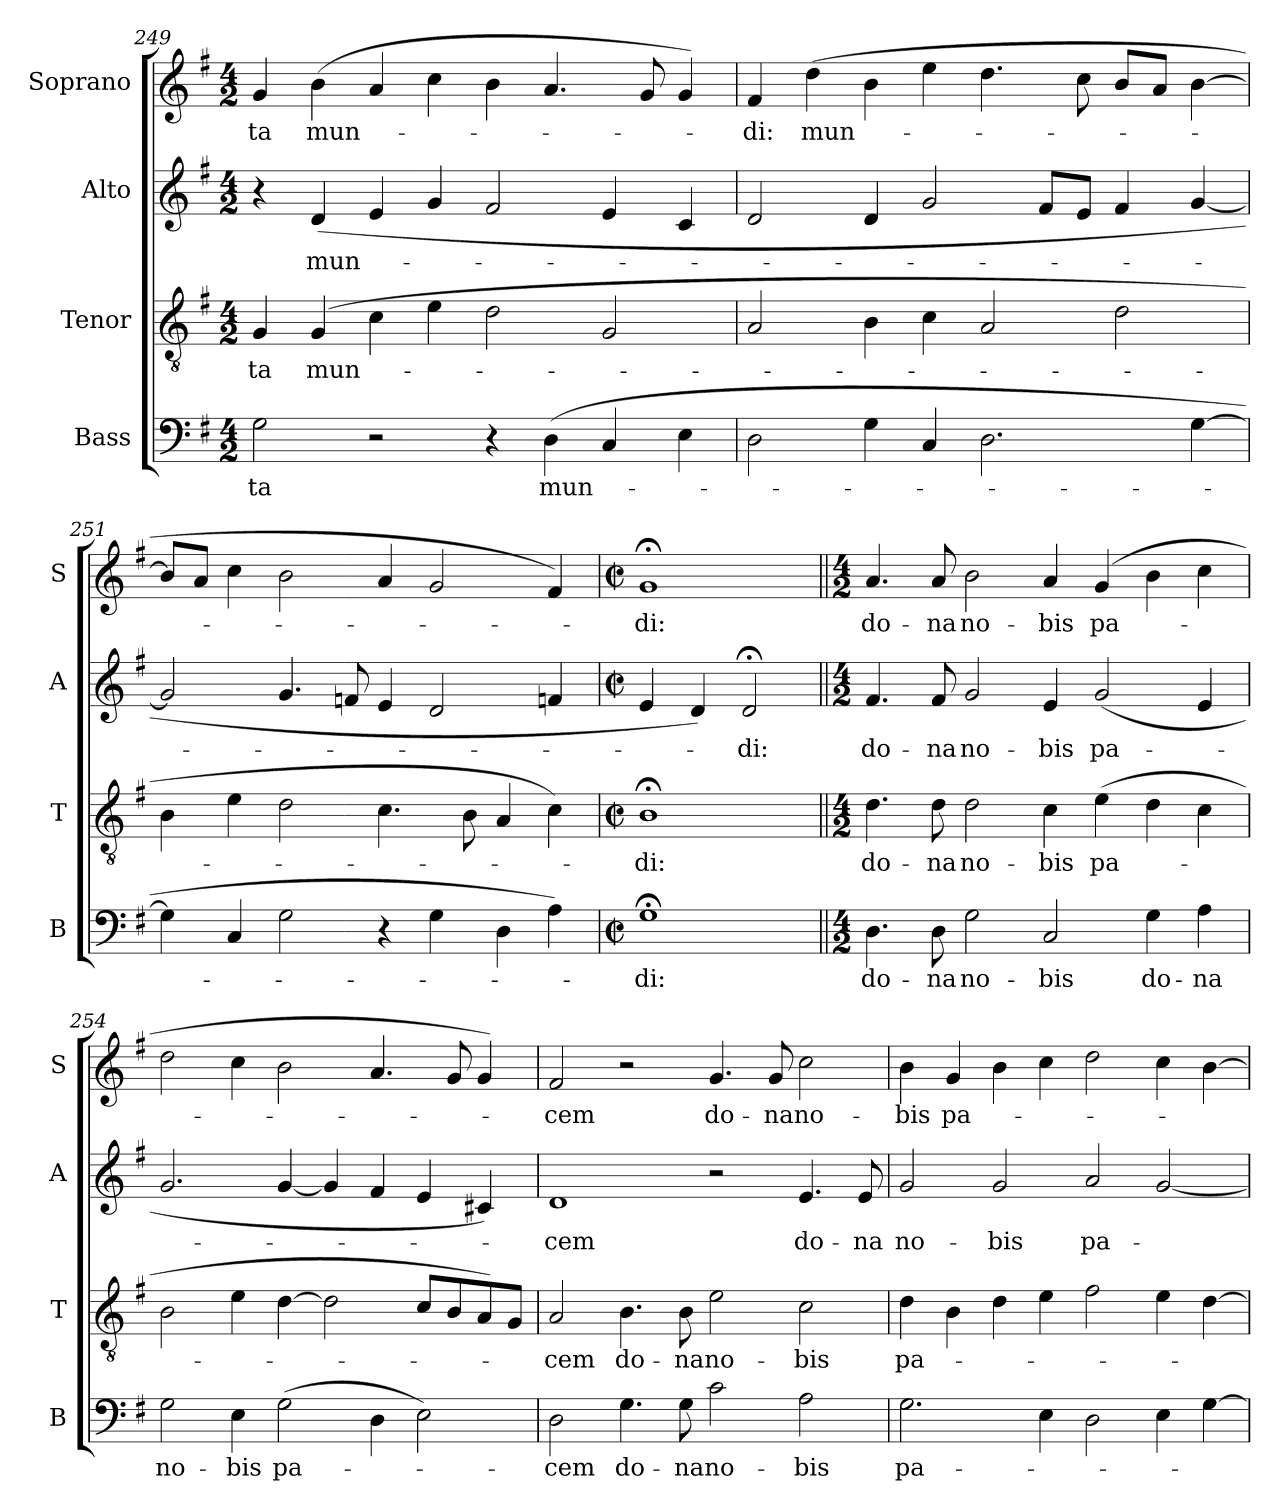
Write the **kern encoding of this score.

**kern	**text	**kern	**text	**kern	**text	**kern	**text
*part4	*part4	*part3	*part3	*part2	*part2	*part1	*part1
*staff4	*staff4	*staff3	*staff3	*staff2	*staff2	*staff1	*staff1
*I"Bass	*	*I"Tenor	*	*I"Alto	*	*I"Soprano	*
*I'B	*	*I'T	*	*I'A	*	*I'S	*
*clefF4	*	*clefGv2	*	*clefG2	*	*clefG2	*
*k[f#]	*	*k[f#]	*	*k[f#]	*	*k[f#]	*
*G:	*	*G:	*	*G:	*	*G:	*
*M4/2	*	*M4/2	*	*M4/2	*	*M4/2	*
=249	=249	=249	=249	=249	=249	=249	=249
2G\	-ta	4G/	-ta	4r	.	4g/	-ta
.	.	(4G/	mun-	(4d/	mun-	(4b\	mun-
2r	.	4c\	.	4e/	.	4a/	.
.	.	4e\	.	4g/	.	4cc\	.
4r	.	2d\	.	2f#/	.	4b\	.
(4D\	mun-	.	.	.	.	4.a/	.
4C/	.	2G/	.	4e/	.	.	.
.	.	.	.	.	.	8g/	.
4E\	.	.	.	4c/	.	4g/)	.
=250	=250	=250	=250	=250	=250	=250	=250
2D\	.	2A/	.	2d/	.	4f#/	-di:
.	.	.	.	.	.	(4dd\	mun-
4G\	.	4B\	.	4d/	.	4b\	.
4C/	.	4c\	.	2g/	.	4ee\	.
2.D\	.	2A/	.	.	.	4.dd\	.
.	.	.	.	8f#/L	.	.	.
.	.	.	.	8e/J	.	8cc\	.
.	.	2d\	.	4f#/	.	8b/L	.
.	.	.	.	.	.	8a/J	.
[4G\	.	.	.	[4g/	.	[4b\	.
!!LO:LB:g=z
=251	=251	=251	=251	=251	=251	=251	=251
4G\]	.	4B\	.	2g/]	.	8b/L]	.
.	.	.	.	.	.	8a/J	.
4C/	.	4e\	.	.	.	4cc\	.
2G\	.	2d\	.	4.g/	.	2b\	.
.	.	.	.	8fn/	.	.	.
4r	.	4.c\	.	4e/	.	4a/	.
4G\	.	.	.	2d/	.	2g/	.
.	.	8B\	.	.	.	.	.
4D\	.	4A/	.	.	.	.	.
4A\)	.	4c\)	.	4fn/	.	4f#/)	.
=252	=252	=252	=252	=252	=252	=252	=252
*M2/2	*	*M2/2	*	*M2/2	*	*M2/2	*
*met(c|)	*	*met(c|)	*	*met(c|)	*	*met(c|)	*
1G;<	-di:	1B;<	-di:	4e/	.	1g;<	-di:
.	.	.	.	4d/)	.	.	.
.	.	.	.	2d;</	-di:	.	.
=253||	=253||	=253||	=253||	=253||	=253||	=253||	=253||
*M4/2	*	*M4/2	*	*M4/2	*	*M4/2	*
4.D\	do-	4.d\	do-	4.f#/	do-	4.a/	do-
8D\	-na	8d\	-na	8f#/	-na	8a/	-na
2G\	no-	2d\	no-	2g/	no-	2b\	no-
2C/	-bis	4c\	-bis	4e/	-bis	4a/	-bis
.	.	(4e\	pa-	(2g/	pa-	(4g/	pa-
4G\	do-	4d\	.	.	.	4b\	.
4A\	-na	4c\	.	4e/	.	4cc\	.
=254	=254	=254	=254	=254	=254	=254	=254
2G\	no-	2B\	.	2.g/	.	2dd\	.
4E\	-bis	4e\	.	.	.	4cc\	.
(2G\	pa-	[4d\	.	[4g/	.	2b\	.
.	.	2d\]	.	4g/]	.	.	.
4D\	.	.	.	4f#/	.	4.a/	.
2E\)	.	8c/L	.	4e/	.	.	.
.	.	8B/	.	.	.	8g/	.
.	.	8A/)	.	4c#X/)	.	4g/)	.
.	.	8G/J	.	.	.	.	.
!!LO:LB:g=z
=255	=255	=255	=255	=255	=255	=255	=255
2D\	-cem	2A/	-cem	1d	-cem	2f#/	-cem
4.G\	do-	4.B\	do-	.	.	2r	.
8G\	-na	8B\	-na	.	.	.	.
2c\	no-	2e\	no-	2r	.	4.g/	do-
.	.	.	.	.	.	8g/	-na
2A\	-bis	2c\	-bis	4.e/	do-	2cc\	no-
.	.	.	.	8e/	-na	.	.
=256	=256	=256	=256	=256	=256	=256	=256
2.G\	pa-	4d\	pa-	2g/	no-	4b\	-bis
.	.	4B\	.	.	.	4g/	pa-
.	.	4d\	.	2g/	-bis	4b\	.
4E\	.	4e\	.	.	.	4cc\	.
2D\	.	2f#\	.	2a/	pa-	2dd\	.
4E\	.	4e\	.	[2g/	.	4cc\	.
[4G\	.	[4d\	.	.	.	[4b\	.
=	=	=	=	=	=	=	=
*-	*-	*-	*-	*-	*-	*-	*-
